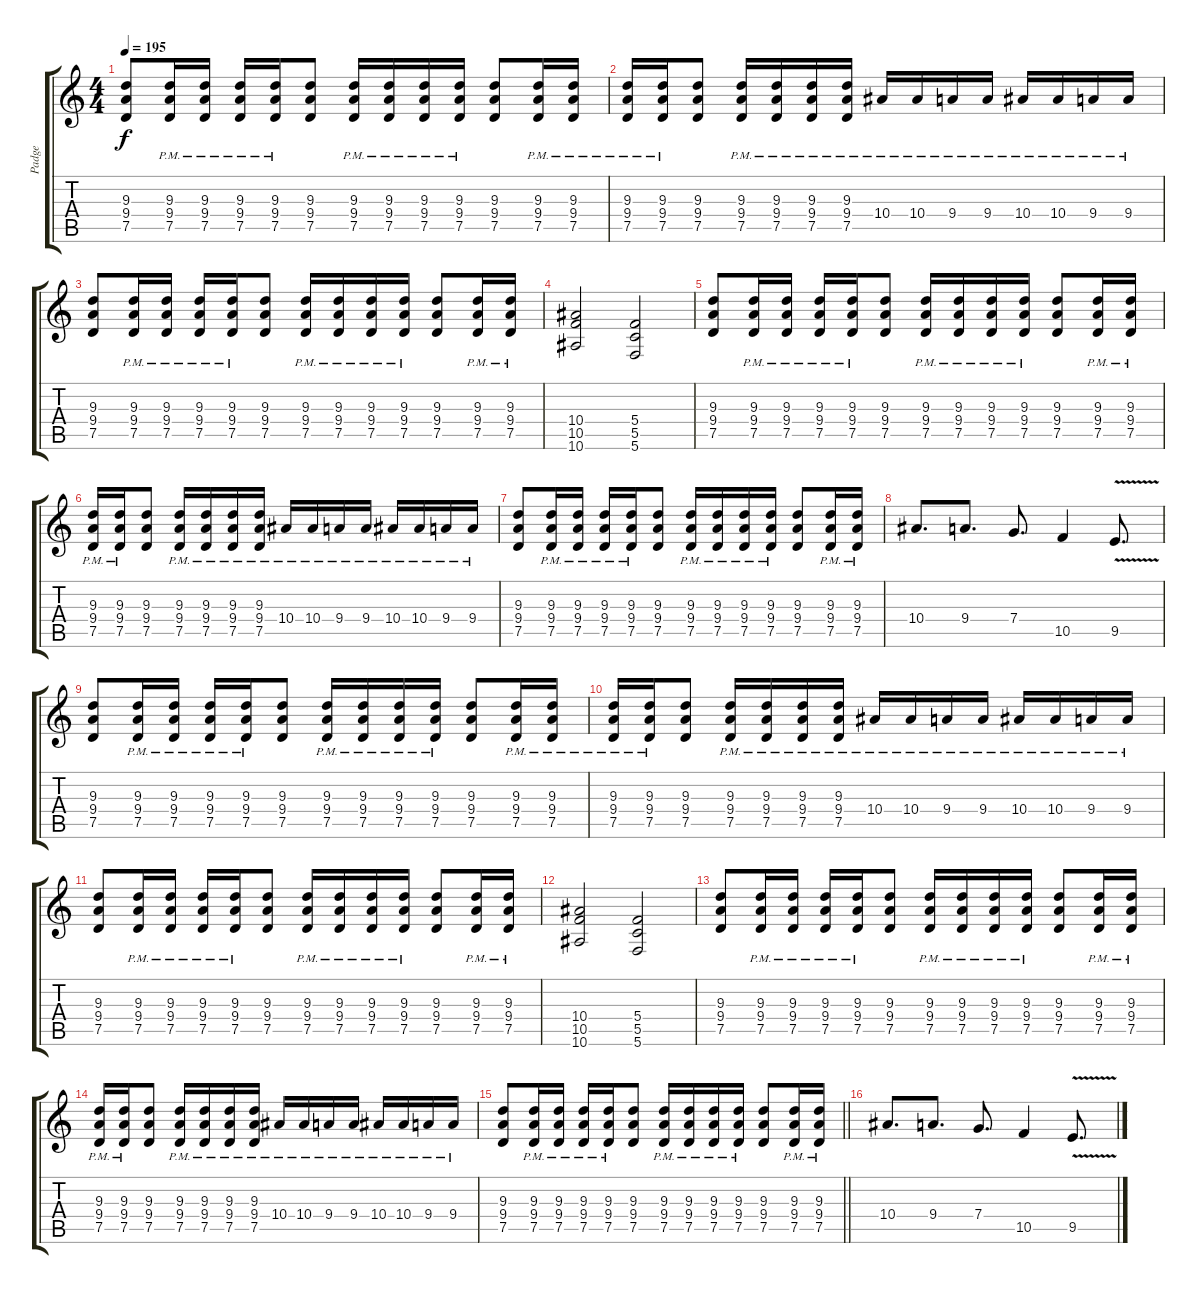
\track ("Padge" "Padge") {instrument distortionguitar}
\staff {score tabs}
\tuning (D4 A3 F3 C3 G2 C2) {hide}
\ts (4 4)
\tempo 195
\clef g2
\ks c
(9.3 9.4 7.5).8{dy f} (9.3{pm} 9.4{pm} 7.5{pm}).16 (9.3{pm} 9.4{pm} 7.5{pm}).16 (9.3{pm} 9.4{pm} 7.5{pm}).16 (9.3{pm} 9.4{pm} 7.5{pm}).16 (9.3 9.4 7.5).8 (9.3{pm} 9.4{pm} 7.5{pm}).16 (9.3{pm} 9.4{pm} 7.5{pm}).16 (9.3{pm} 9.4{pm} 7.5{pm}).16 (9.3{pm} 9.4{pm} 7.5{pm}).16 (9.3 9.4 7.5).8 (9.3{pm} 9.4{pm} 7.5{pm}).16 (9.3{pm} 9.4{pm} 7.5{pm}).16 |
(9.3{pm} 9.4{pm} 7.5{pm}).16 (9.3{pm} 9.4{pm} 7.5{pm}).16 (9.3 9.4 7.5).8 (9.3{pm} 9.4{pm} 7.5{pm}).16 (9.3{pm} 9.4{pm} 7.5{pm}).16 (9.3{pm} 9.4{pm} 7.5{pm}).16 (9.3{pm} 9.4{pm} 7.5{pm}).16 10.4{pm}.16 10.4{pm}.16 9.4{pm}.16 9.4{pm}.16 10.4{pm}.16 10.4{pm}.16 9.4{pm}.16 9.4{pm}.16 |
(9.3 9.4 7.5).8 (9.3{pm} 9.4{pm} 7.5{pm}).16 (9.3{pm} 9.4{pm} 7.5{pm}).16 (9.3{pm} 9.4{pm} 7.5{pm}).16 (9.3{pm} 9.4{pm} 7.5{pm}).16 (9.3 9.4 7.5).8 (9.3{pm} 9.4{pm} 7.5{pm}).16 (9.3{pm} 9.4{pm} 7.5{pm}).16 (9.3{pm} 9.4{pm} 7.5{pm}).16 (9.3{pm} 9.4{pm} 7.5{pm}).16 (9.3 9.4 7.5).8 (9.3{pm} 9.4{pm} 7.5{pm}).16 (9.3{pm} 9.4{pm} 7.5{pm}).16 |
(10.4 10.5 10.6).2 (5.4 5.5 5.6).2 |
(9.3 9.4 7.5).8 (9.3{pm} 9.4{pm} 7.5{pm}).16 (9.3{pm} 9.4{pm} 7.5{pm}).16 (9.3{pm} 9.4{pm} 7.5{pm}).16 (9.3{pm} 9.4{pm} 7.5{pm}).16 (9.3 9.4 7.5).8 (9.3{pm} 9.4{pm} 7.5{pm}).16 (9.3{pm} 9.4{pm} 7.5{pm}).16 (9.3{pm} 9.4{pm} 7.5{pm}).16 (9.3{pm} 9.4{pm} 7.5{pm}).16 (9.3 9.4 7.5).8 (9.3{pm} 9.4{pm} 7.5{pm}).16 (9.3{pm} 9.4{pm} 7.5{pm}).16 |
(9.3{pm} 9.4{pm} 7.5{pm}).16 (9.3{pm} 9.4{pm} 7.5{pm}).16 (9.3 9.4 7.5).8 (9.3{pm} 9.4{pm} 7.5{pm}).16 (9.3{pm} 9.4{pm} 7.5{pm}).16 (9.3{pm} 9.4{pm} 7.5{pm}).16 (9.3{pm} 9.4{pm} 7.5{pm}).16 10.4{pm}.16 10.4{pm}.16 9.4{pm}.16 9.4{pm}.16 10.4{pm}.16 10.4{pm}.16 9.4{pm}.16 9.4{pm}.16 |
(9.3 9.4 7.5).8 (9.3{pm} 9.4{pm} 7.5{pm}).16 (9.3{pm} 9.4{pm} 7.5{pm}).16 (9.3{pm} 9.4{pm} 7.5{pm}).16 (9.3{pm} 9.4{pm} 7.5{pm}).16 (9.3 9.4 7.5).8 (9.3{pm} 9.4{pm} 7.5{pm}).16 (9.3{pm} 9.4{pm} 7.5{pm}).16 (9.3{pm} 9.4{pm} 7.5{pm}).16 (9.3{pm} 9.4{pm} 7.5{pm}).16 (9.3 9.4 7.5).8 (9.3{pm} 9.4{pm} 7.5{pm}).16 (9.3{pm} 9.4{pm} 7.5{pm}).16 |
10.4.8{d} 9.4.8{d} 7.4.8{d} 10.5.4 9.5{v}.8{d} |
(9.3 9.4 7.5).8 (9.3{pm} 9.4{pm} 7.5{pm}).16 (9.3{pm} 9.4{pm} 7.5{pm}).16 (9.3{pm} 9.4{pm} 7.5{pm}).16 (9.3{pm} 9.4{pm} 7.5{pm}).16 (9.3 9.4 7.5).8 (9.3{pm} 9.4{pm} 7.5{pm}).16 (9.3{pm} 9.4{pm} 7.5{pm}).16 (9.3{pm} 9.4{pm} 7.5{pm}).16 (9.3{pm} 9.4{pm} 7.5{pm}).16 (9.3 9.4 7.5).8 (9.3{pm} 9.4{pm} 7.5{pm}).16 (9.3{pm} 9.4{pm} 7.5{pm}).16 |
(9.3{pm} 9.4{pm} 7.5{pm}).16 (9.3{pm} 9.4{pm} 7.5{pm}).16 (9.3 9.4 7.5).8 (9.3{pm} 9.4{pm} 7.5{pm}).16 (9.3{pm} 9.4{pm} 7.5{pm}).16 (9.3{pm} 9.4{pm} 7.5{pm}).16 (9.3{pm} 9.4{pm} 7.5{pm}).16 10.4{pm}.16 10.4{pm}.16 9.4{pm}.16 9.4{pm}.16 10.4{pm}.16 10.4{pm}.16 9.4{pm}.16 9.4{pm}.16 |
(9.3 9.4 7.5).8 (9.3{pm} 9.4{pm} 7.5{pm}).16 (9.3{pm} 9.4{pm} 7.5{pm}).16 (9.3{pm} 9.4{pm} 7.5{pm}).16 (9.3{pm} 9.4{pm} 7.5{pm}).16 (9.3 9.4 7.5).8 (9.3{pm} 9.4{pm} 7.5{pm}).16 (9.3{pm} 9.4{pm} 7.5{pm}).16 (9.3{pm} 9.4{pm} 7.5{pm}).16 (9.3{pm} 9.4{pm} 7.5{pm}).16 (9.3 9.4 7.5).8 (9.3{pm} 9.4{pm} 7.5{pm}).16 (9.3{pm} 9.4{pm} 7.5{pm}).16 |
(10.4 10.5 10.6).2 (5.4 5.5 5.6).2 |
(9.3 9.4 7.5).8 (9.3{pm} 9.4{pm} 7.5{pm}).16 (9.3{pm} 9.4{pm} 7.5{pm}).16 (9.3{pm} 9.4{pm} 7.5{pm}).16 (9.3{pm} 9.4{pm} 7.5{pm}).16 (9.3 9.4 7.5).8 (9.3{pm} 9.4{pm} 7.5{pm}).16 (9.3{pm} 9.4{pm} 7.5{pm}).16 (9.3{pm} 9.4{pm} 7.5{pm}).16 (9.3{pm} 9.4{pm} 7.5{pm}).16 (9.3 9.4 7.5).8 (9.3{pm} 9.4{pm} 7.5{pm}).16 (9.3{pm} 9.4{pm} 7.5{pm}).16 |
(9.3{pm} 9.4{pm} 7.5{pm}).16 (9.3{pm} 9.4{pm} 7.5{pm}).16 (9.3 9.4 7.5).8 (9.3{pm} 9.4{pm} 7.5{pm}).16 (9.3{pm} 9.4{pm} 7.5{pm}).16 (9.3{pm} 9.4{pm} 7.5{pm}).16 (9.3{pm} 9.4{pm} 7.5{pm}).16 10.4{pm}.16 10.4{pm}.16 9.4{pm}.16 9.4{pm}.16 10.4{pm}.16 10.4{pm}.16 9.4{pm}.16 9.4{pm}.16 |
\barLineRight lightlight
(9.3 9.4 7.5).8 (9.3{pm} 9.4{pm} 7.5{pm}).16 (9.3{pm} 9.4{pm} 7.5{pm}).16 (9.3{pm} 9.4{pm} 7.5{pm}).16 (9.3{pm} 9.4{pm} 7.5{pm}).16 (9.3 9.4 7.5).8 (9.3{pm} 9.4{pm} 7.5{pm}).16 (9.3{pm} 9.4{pm} 7.5{pm}).16 (9.3{pm} 9.4{pm} 7.5{pm}).16 (9.3{pm} 9.4{pm} 7.5{pm}).16 (9.3 9.4 7.5).8 (9.3{pm} 9.4{pm} 7.5{pm}).16 (9.3{pm} 9.4{pm} 7.5{pm}).16 |
10.4.8{d} 9.4.8{d} 7.4.8{d} 10.5.4 9.5{v}.8{d}
